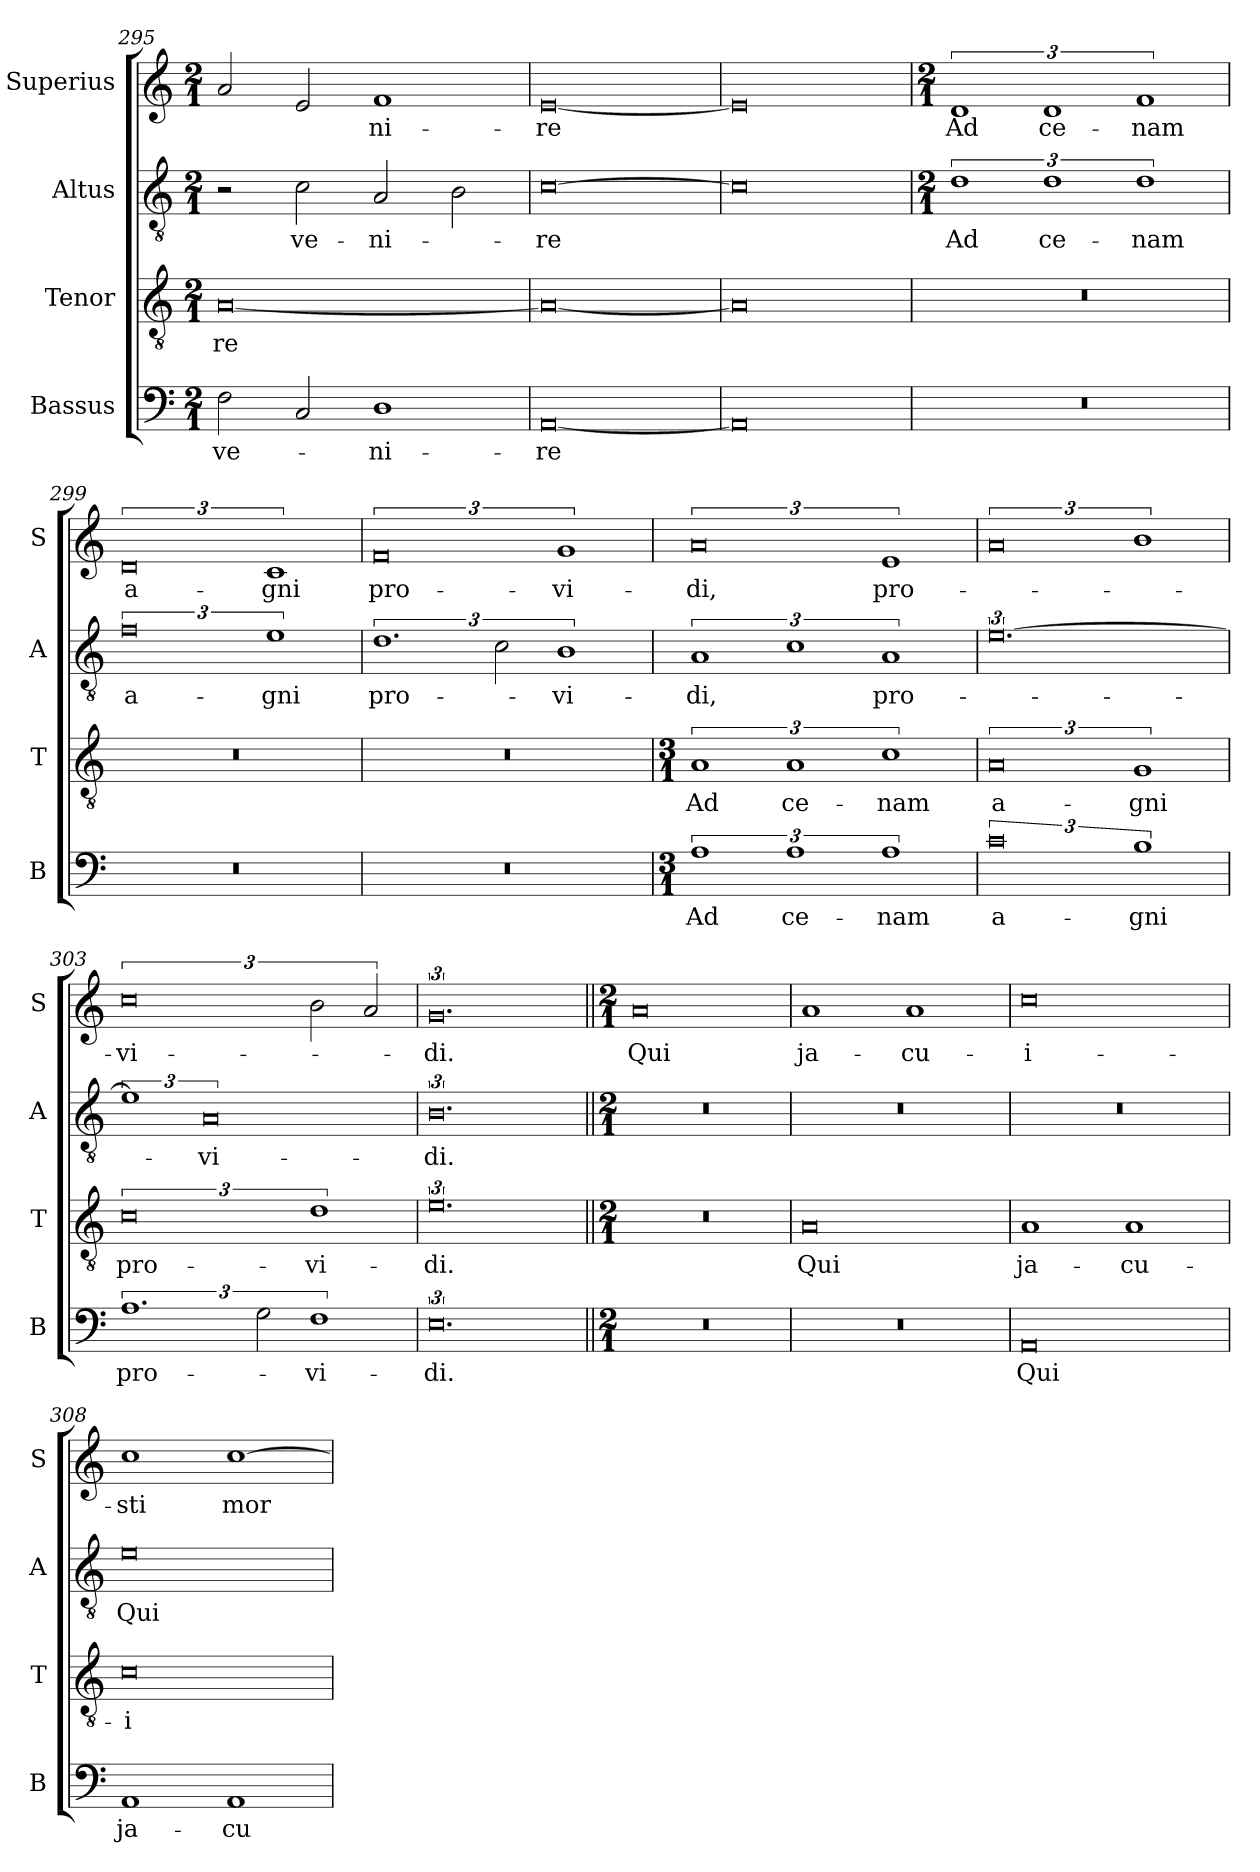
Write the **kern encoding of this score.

**kern	**text	**kern	**text	**kern	**text	**kern	**text
*part4	*part4	*part3	*part3	*part2	*part2	*part1	*part1
*staff4	*staff4	*staff3	*staff3	*staff2	*staff2	*staff1	*staff1
*I"Bassus	*	*I"Tenor	*	*I"Altus	*	*I"Superius	*
*I'B	*	*I'T	*	*I'A	*	*I'S	*
*clefF4	*	*clefGv2	*	*clefGv2	*	*clefG2	*
*k[]	*	*k[]	*	*k[]	*	*k[]	*
*M2/1	*	*M2/1	*	*M2/1	*	*M2/1	*
=295	=295	=295	=295	=295	=295	=295	=295
2F\	ve-	[0A	-re	2r	.	2a/	.
2C/	.	.	.	2c\	ve-	2e/	.
1D	-ni-	.	.	2A/	-ni-	1f	-ni-
.	.	.	.	2B\	.	.	.
=296	=296	=296	=296	=296	=296	=296	=296
[0AA	-re	0A_	.	[0c	-re	[0e	-re
=297	=297	=297	=297	=297	=297	=297	=297
0AA]	.	0A]	.	0c]	.	0e]	.
=298	=298	=298	=298	=298	=298	=298	=298
*	*	*	*	*M2/1	*	*M2/1	*
0r	.	0r	.	3%2d	Ad	3%2d	Ad
.	.	.	.	3%2d	ce-	3%2d	ce-
.	.	.	.	3%2d	-nam	3%2f	-nam
=299	=299	=299	=299	=299	=299	=299	=299
0r	.	0r	.	3%4f	a-	3%4d	a-
.	.	.	.	3%2e	-gni	3%2c	-gni
=300	=300	=300	=300	=300	=300	=300	=300
0r	.	0r	.	3%2.d	pro-	3%4f	pro-
.	.	.	.	3c\	.	.	.
.	.	.	.	3%2B	-vi-	3%2g	-vi-
=301	=301	=301	=301	=301	=301	=301	=301
*M3/1	*	*M3/1	*	*	*	*	*
3%2A	Ad	3%2A	Ad	3%2A	-di,	3%4a	-di,
3%2A	ce-	3%2A	ce-	3%2c	.	.	.
3%2A	-nam	3%2c	-nam	3%2A	pro-	3%2e	pro-
=302	=302	=302	=302	=302	=302	=302	=302
3%4c	a-	3%4A	a-	[3%4.e	.	3%4a	.
3%2B	-gni	3%2G	-gni	.	.	3%2b	.
=303	=303	=303	=303	=303	=303	=303	=303
3%2.A	pro-	3%4c	pro-	3%2e]	.	3%4cc	-vi-
.	.	.	.	3%4A	-vi-	.	.
3G\	.	.	.	.	.	.	.
3%2F	-vi-	3%2d	-vi-	.	.	3b\	.
.	.	.	.	.	.	3a/	.
=304	=304	=304	=304	=304	=304	=304	=304
3%4.E	-di.	3%4.e	-di.	3%4.B	-di.	3%4.g	-di.
!!LO:LB:g=z
=305||	=305||	=305||	=305||	=305||	=305||	=305||	=305||
*M2/1	*	*M2/1	*	*M2/1	*	*M2/1	*
0r	.	0r	.	0r	.	0a	Qui
=306	=306	=306	=306	=306	=306	=306	=306
0r	.	0A	Qui	0r	.	1a	ja-
.	.	.	.	.	.	1a	-cu-
=307	=307	=307	=307	=307	=307	=307	=307
0AA	Qui	1A	ja-	0r	.	0cc	-i-
.	.	1A	-cu-	.	.	.	.
=308	=308	=308	=308	=308	=308	=308	=308
1AA	ja-	0c	-i-	0e	Qui	1cc	-sti
1AA	-cu-	.	.	.	.	[1cc	mor-
=	=	=	=	=	=	=	=
*-	*-	*-	*-	*-	*-	*-	*-
